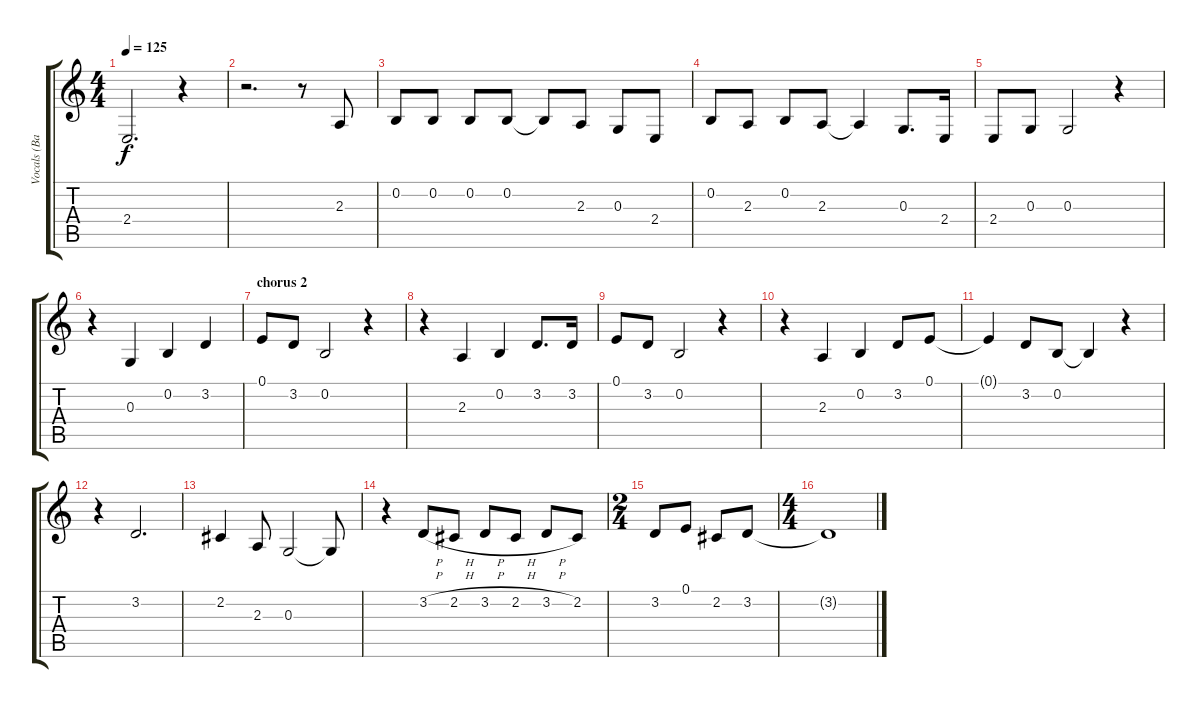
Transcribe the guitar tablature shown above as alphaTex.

\track ("Vocals (Barrett)" "Vocals (Ba") {instrument lead6voice}
\staff {score tabs}
\tuning (E4 B3 G3 D3 A2 E2) {hide}
\ts (4 4)
\tempo 125
\clef g2
\ks c
2.4.2{d dy f} r.4 |
r.2{d} r.8 2.3.8 |
0.2.8 0.2.8 0.2.8 0.2.8 0.2{t}.8 2.3.8 0.3.8 2.4.8 |
0.2.8 2.3.8 0.2.8 2.3.8 2.3{t}.4 0.3.8{d} 2.4.16 |
2.4.8 0.3.8 0.3.2 r.4 |
r.4 0.3.4 0.2.4 3.2.4 |
\section ("" "chorus 2")
0.1.8 3.2.8 0.2.2 r.4 |
r.4 2.3.4 0.2.4 3.2.8{d} 3.2.16 |
0.1.8 3.2.8 0.2.2 r.4 |
r.4 2.3.4 0.2.4 3.2.8 0.1.8 |
0.1{t}.4 3.2.8 0.2.8 0.2{t}.4 r.4 |
r.4 3.2.2{d} |
2.2.4 2.3.8 0.3.2 0.3{t}.8 |
r.4 3.2{h}.8 2.2{h}.8 3.2{h}.8 2.2{h}.8 3.2{h}.8 2.2.8 |
\ts (2 4)
3.2.8 0.1.8 2.2.8 3.2.8 |
\ts (4 4)
3.2{t}.1
